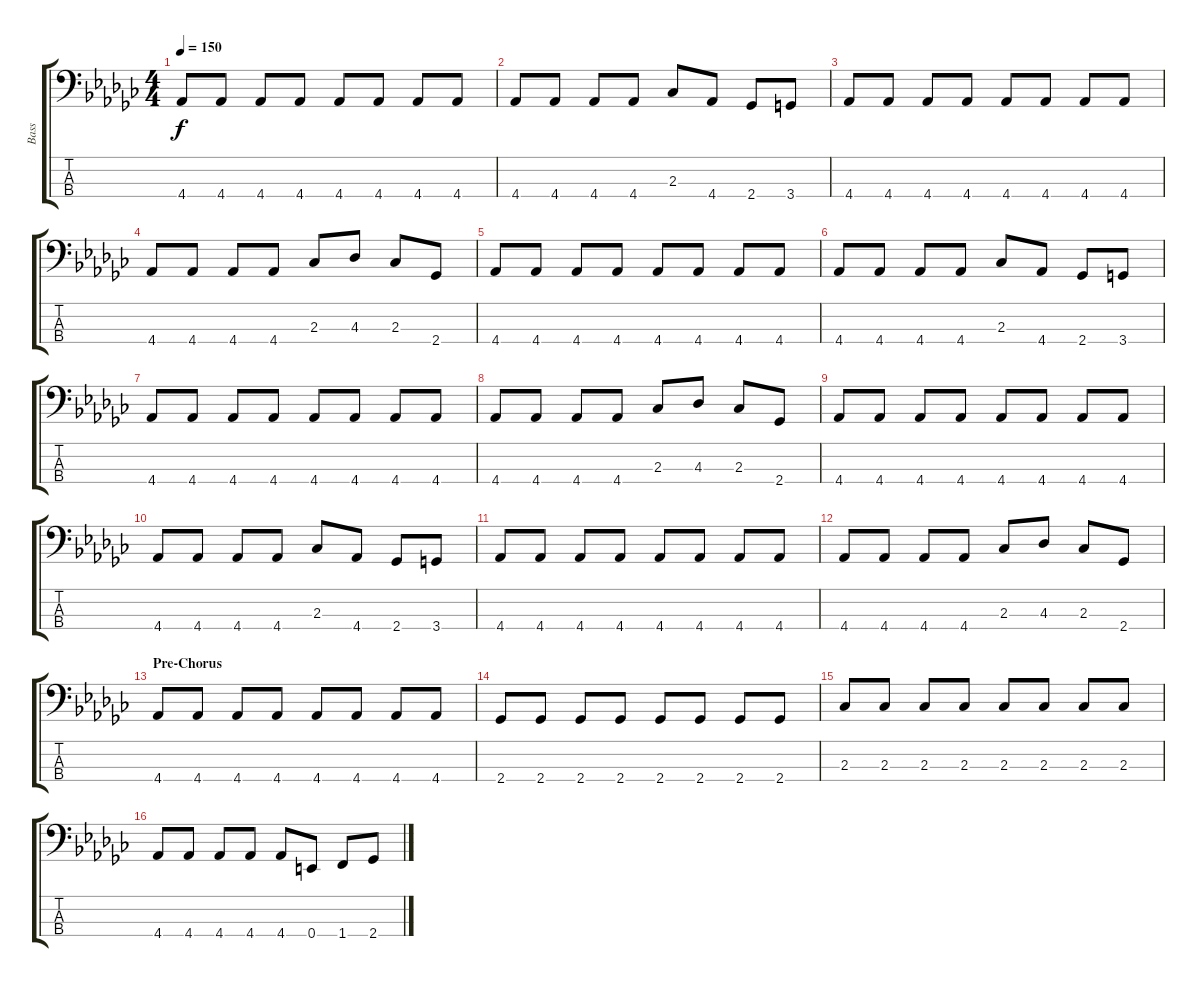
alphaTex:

\track ("Bass" "Bass") {instrument electricbasspick}
\staff {score tabs}
\tuning (G2 D2 A1 E1) {hide}
\ts (4 4)
\tempo 150
\clef f4
\ks gb
4.4.8{dy f} 4.4.8 4.4.8 4.4.8 4.4.8 4.4.8 4.4.8 4.4.8 |
4.4.8 4.4.8 4.4.8 4.4.8 2.3.8 4.4.8 2.4.8 3.4.8 |
4.4.8 4.4.8 4.4.8 4.4.8 4.4.8 4.4.8 4.4.8 4.4.8 |
4.4.8 4.4.8 4.4.8 4.4.8 2.3.8 4.3.8 2.3.8 2.4.8 |
4.4.8 4.4.8 4.4.8 4.4.8 4.4.8 4.4.8 4.4.8 4.4.8 |
4.4.8 4.4.8 4.4.8 4.4.8 2.3.8 4.4.8 2.4.8 3.4.8 |
4.4.8 4.4.8 4.4.8 4.4.8 4.4.8 4.4.8 4.4.8 4.4.8 |
4.4.8 4.4.8 4.4.8 4.4.8 2.3.8 4.3.8 2.3.8 2.4.8 |
4.4.8 4.4.8 4.4.8 4.4.8 4.4.8 4.4.8 4.4.8 4.4.8 |
4.4.8 4.4.8 4.4.8 4.4.8 2.3.8 4.4.8 2.4.8 3.4.8 |
4.4.8 4.4.8 4.4.8 4.4.8 4.4.8 4.4.8 4.4.8 4.4.8 |
4.4.8 4.4.8 4.4.8 4.4.8 2.3.8 4.3.8 2.3.8 2.4.8 |
\section ("" "Pre-Chorus")
4.4.8 4.4.8 4.4.8 4.4.8 4.4.8 4.4.8 4.4.8 4.4.8 |
2.4.8 2.4.8 2.4.8 2.4.8 2.4.8 2.4.8 2.4.8 2.4.8 |
2.3.8 2.3.8 2.3.8 2.3.8 2.3.8 2.3.8 2.3.8 2.3.8 |
4.4.8 4.4.8 4.4.8 4.4.8 4.4.8 0.4.8 1.4.8 2.4.8
